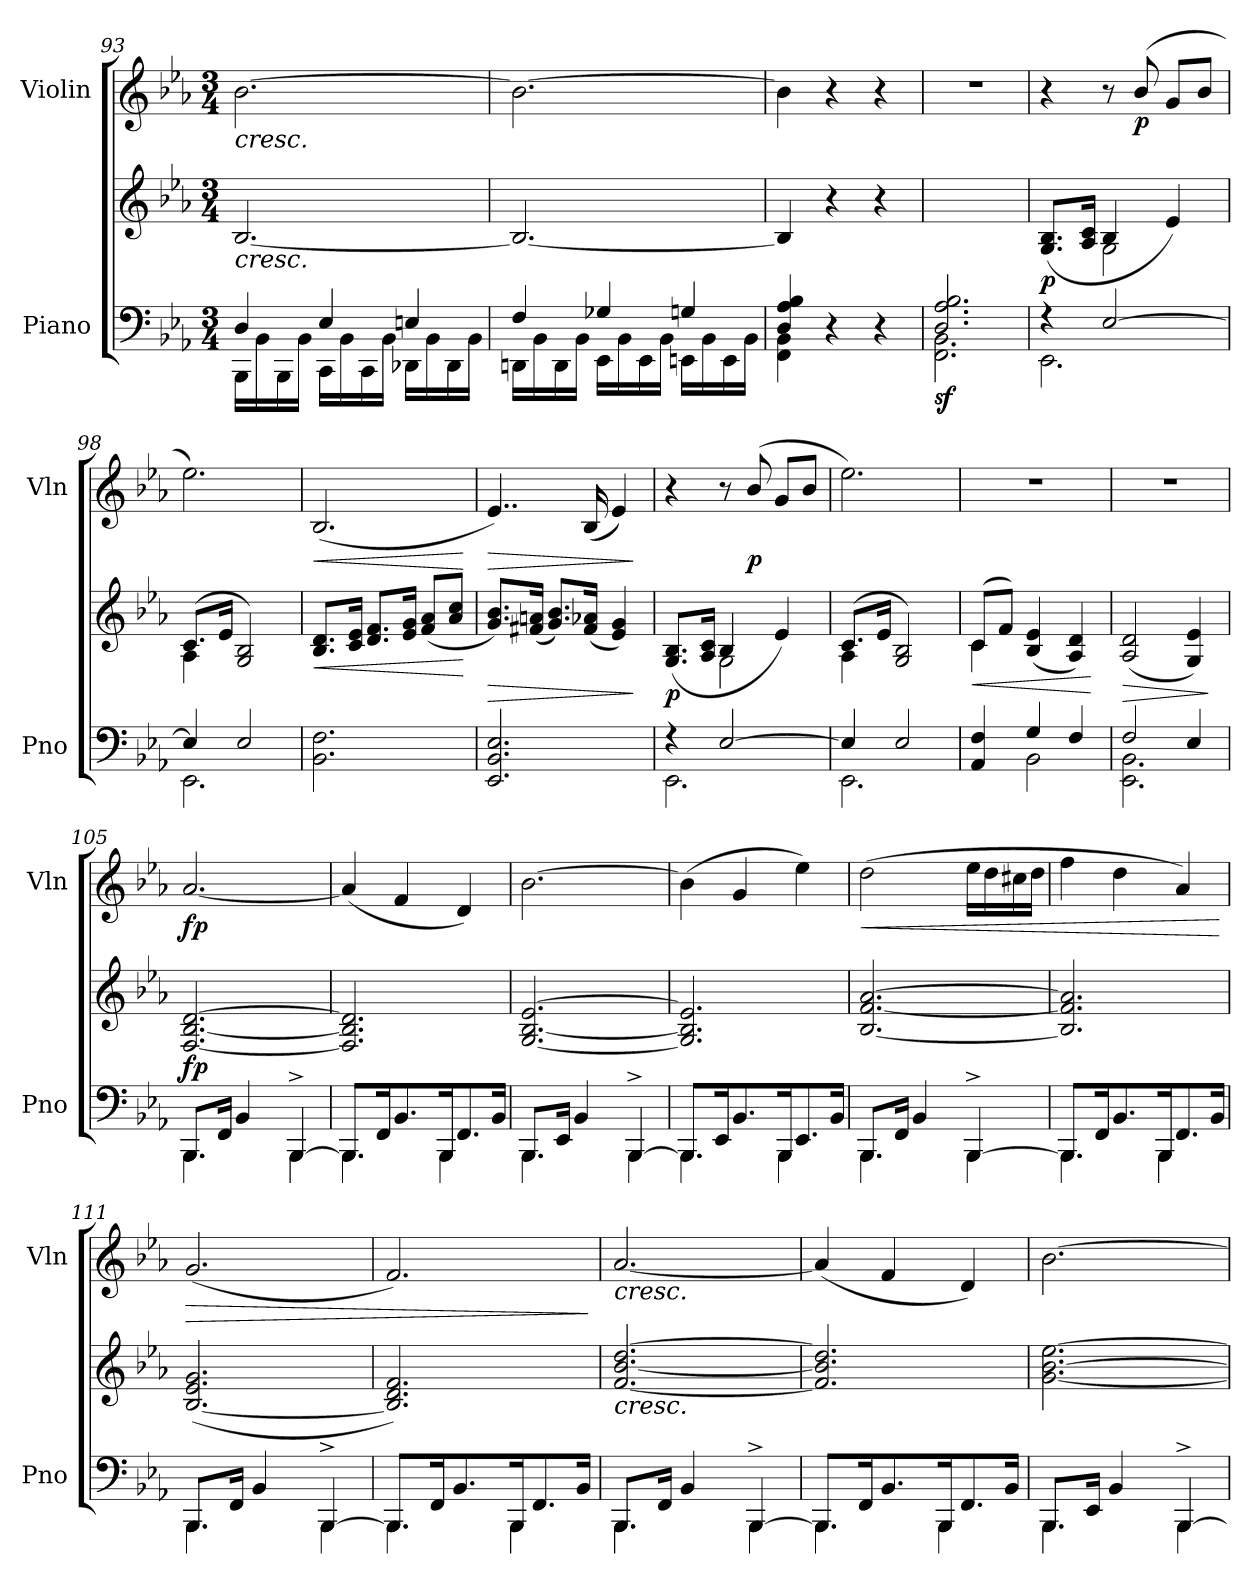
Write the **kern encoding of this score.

**kern	**kern	**dynam	**kern	**dynam
*part2	*part2	*part2	*part1	*part1
*staff3	*staff2	*staff2/3	*staff1	*staff1
*I"Piano	*	*	*I"Violin	*
*I'Pno	*	*	*I'Vln	*
*clefF4	*clefG2	*	*clefG2	*
*k[b-e-a-]	*k[b-e-a-]	*	*k[b-e-a-]	*
*M3/4	*M3/4	*	*M3/4	*
=93	=93	=93	=93	=93
*^	*	*	*	*
!	!	!	!	!LO:TX:b:i:t=cresc.	!
!	!	!LO:TX:b:i:t=cresc.	!	!	!
4D/	16BBB-\LL	[2.B-/	.	[2.b-\	.
.	16BB-\	.	.	.	.
.	16BBB-\	.	.	.	.
.	16BB-\JJ	.	.	.	.
4E-/	16CC\LL	.	.	.	.
.	16BB-\	.	.	.	.
.	16CC\	.	.	.	.
.	16BB-\JJ	.	.	.	.
4En/	16DD-X\LL	.	.	.	.
.	16BB-\	.	.	.	.
.	16DD-\	.	.	.	.
.	16BB-\JJ	.	.	.	.
!!LO:LB:g=z
=94	=94	=94	=94	=94	=94
4F/	16DDn\LL	2.B-/_	.	2.b-\_	.
.	16BB-\	.	.	.	.
.	16DD\	.	.	.	.
.	16BB-\JJ	.	.	.	.
4G-X/	16EE-\LL	.	.	.	.
.	16BB-\	.	.	.	.
.	16EE-\	.	.	.	.
.	16BB-\JJ	.	.	.	.
4Gn/	16EEn\LL	.	.	.	.
.	16BB-\	.	.	.	.
.	16EE\	.	.	.	.
.	16BB-\JJ	.	.	.	.
=95	=95	=95	=95	=95	=95
4D/ 4A-/ 4B-/	4FF\ 4BB-\	4B-/]	.	4b-\]	.
4r	4ryy	4r	.	4r	.
4r	4ryy	4r	.	4r	.
=96	=96	=96	=96	=96	=96
!	!	!	!LO:DY:b=2	!	!
2.D/ 2.A-/ 2.B-/	2.FF\ 2.BB-\	2.ryy	sf	2.r	.
=97	=97	=97	=97	=97	=97
*	*	*^	*	*	*
!	!	!	!	!LO:DY:b	!	!
4r	2.EE-\	(>8.G/ 8.B-/L	4ryy	p	4r	.
.	.	16A-/ 16c/Jk	.	.	.	.
[2E-/	.	4B-/	2G\	.	8r	.
!	!	!	!	!	!	!LO:DY:b
.	.	.	.	.	(<8b-/	p
.	.	4e-/)	.	.	8g/L	.
.	.	.	.	.	8b-/J	.
=98	=98	=98	=98	=98	=98	=98
4E-/]	2.EE-\	(>8.c/L	4A-\	.	2.ee-\)	.
.	.	16e-/Jk	.	.	.	.
2E-/	.	2G/ 2B-/)	2ryy	.	.	.
*v	*v	*	*	*	*	*
=99	=99	=99	=99	=99	=99
!	!	!	!LO:HP:b	!	!LO:HP:b
*	*v	*v	*	*	*
2.BB-\ 2.F\	8.B-/ 8.d/L	<	(<2.B-/	<
.	16c/ 16e-/Jk	.	.	.
.	8.d/ 8.f/L	.	.	.
.	16e-/ 16g/Jk	.	.	.
.	(<8f/ 8a-/L	.	.	.
.	8a-/ 8cc/J	.	.	.
.	.	[	.	[
=100	=100	=100	=100	=100
!	!	!LO:HP:b	!	!LO:HP:b
2.EE-/ 2.BB-/ 2.E-/	8.g/ 8.b-/L)	>	4..e-/)	>
.	(<16f#X/ 16an/Jk	.	.	.
.	8.g/ 8.b-/L)	.	.	.
.	(<16f#/ 16a-X/Jk	.	(<16B-/	.
.	4e-/ 4g/)	.	4e-/)	.
.	.	]	.	]
!!LO:LB:g=z
=101	=101	=101	=101	=101
*^	*^	*	*	*
!	!	!	!	!LO:DY:b	!	!
4r	2.EE-\	(>8.G/ 8.B-/L	4ryy	p	4r	.
.	.	16A-/ 16c/Jk	.	.	.	.
[2E-/	.	4B-/	2G\	.	8r	.
!	!	!	!	!	!	!LO:DY:b
.	.	.	.	.	(<8b-/	p
.	.	4e-/)	.	.	8g/L	.
.	.	.	.	.	8b-/J	.
=102	=102	=102	=102	=102	=102	=102
4E-/]	2.EE-\	(>8.c/L	4A-\	.	2.ee-\)	.
.	.	16e-/Jk	.	.	.	.
2E-/	.	2G/ 2B-/)	2ryy	.	.	.
=103	=103	=103	=103	=103	=103	=103
!	!	!	!	!LO:HP:b	!	!
4AA-/ 4F/	4ryy	(>8c/L	4c\	<	2.r	.
.	.	8f/J)	.	.	.	.
4G/	2BB-\	(<4B-/ 4e-/	2ryy	.	.	.
4F/	.	4A-/ 4d/)	.	.	.	.
*v	*v	*	*	*	*	*
*	*v	*v	*	*	*
.	.	[	.	.
=104	=104	=104	=104	=104
*^	*	*	*	*
!	!	!	!LO:HP:b	!	!
2F/	2.EE-\ 2.BB-\	(<2A-/ 2d/	>	2.r	.
4E-/	.	4G/ 4e-/)	.	.	.
*v	*v	*	*	*	*
.	.	]	.	.
=105	=105	=105	=105	=105
*^	*	*	*	*
!	!	!	!LO:DY:b	!	!LO:DY:b
8.BBB-/L	4.BBB-\	[2.F/ [2.B-/ [2.d/	fp	[2.a-/	fp
16FF/Jk	.	.	.	.	.
4BB-/	.	.	.	.	.
.	8ryy	.	.	.	.
[4BBB-^/	4BBB-\	.	.	.	.
=106	=106	=106	=106	=106	=106
8.BBB-/L]	4.BBB-\	2.F/] 2.B-/] 2.d/]	.	(<4a-/]	.
16FF/K	.	.	.	.	.
8.BB-/	.	.	.	4f/	.
.	16ryy	.	.	.	.
16BBB-/K	4BBB-\	.	.	.	.
8.FF/	.	.	.	4d/)	.
16BB-/Jk	16ryy	.	.	.	.
=107	=107	=107	=107	=107	=107
8.BBB-/L	4.BBB-\	[2.G/ [2.B-/ [2.e-/	.	[2.b-\	.
16EE-/Jk	.	.	.	.	.
4BB-/	.	.	.	.	.
.	8ryy	.	.	.	.
[4BBB-^/	4BBB-\	.	.	.	.
=108	=108	=108	=108	=108	=108
8.BBB-/L]	4.BBB-\	2.G/] 2.B-/] 2.e-/]	.	(>4b-\]	.
16EE-/K	.	.	.	.	.
8.BB-/	.	.	.	4g/	.
.	16ryy	.	.	.	.
16BBB-/K	4BBB-\	.	.	.	.
8.EE-/	.	.	.	4ee-\)	.
16BB-/Jk	16ryy	.	.	.	.
!!LO:LB:g=z
=109	=109	=109	=109	=109	=109
!	!	!	!	!	!LO:HP:b
8.BBB-/L	4.BBB-\	[2.B-/ [2.f/ [2.a-/	.	(>2dd\	<
16FF/Jk	.	.	.	.	.
4BB-/	.	.	.	.	.
.	8ryy	.	.	.	.
[4BBB-^/	4BBB-\	.	.	16ee-\LL	.
.	.	.	.	16dd\	.
.	.	.	.	16cc#X\	.
.	.	.	.	16dd\JJ	.
=110	=110	=110	=110	=110	=110
8.BBB-/L]	4.BBB-\	2.B-/] 2.f/] 2.a-/]	.	4ff\	.
16FF/K	.	.	.	.	.
8.BB-/	.	.	.	4dd\	.
.	16ryy	.	.	.	.
16BBB-/K	4BBB-\	.	.	.	.
8.FF/	.	.	.	4a-/)	.
16BB-/Jk	16ryy	.	.	.	.
*v	*v	*	*	*	*
.	.	.	.	[
=111	=111	=111	=111	=111
*^	*	*	*	*
!	!	!	!	!	!LO:HP:b
8.BBB-/L	4.BBB-\	(>[2.B-/ 2.e-/ 2.g/	.	(<2.g/	>
16FF/Jk	.	.	.	.	.
4BB-/	.	.	.	.	.
.	8ryy	.	.	.	.
[4BBB-^/	4BBB-\	.	.	.	.
=112	=112	=112	=112	=112	=112
8.BBB-/L]	4.BBB-\	2.B-/] 2.d/ 2.f/)	.	2.f/)	.
16FF/K	.	.	.	.	.
8.BB-/	.	.	.	.	.
.	16ryy	.	.	.	.
16BBB-/K	4BBB-\	.	.	.	.
8.FF/	.	.	.	.	.
16BB-/Jk	16ryy	.	.	.	.
*v	*v	*	*	*	*
.	.	.	.	]
=113	=113	=113	=113	=113
*^	*	*	*	*
!	!	!	!	!LO:TX:b:i:t=cresc.	!
!	!	!LO:TX:b:i:t=cresc.	!	!	!
8.BBB-/L	4.BBB-\	[2.f/ [2.b-/ [2.dd/	.	[2.a-/	.
16FF/Jk	.	.	.	.	.
4BB-/	.	.	.	.	.
.	8ryy	.	.	.	.
[4BBB-^/	4BBB-\	.	.	.	.
=114	=114	=114	=114	=114	=114
8.BBB-/L]	4.BBB-\	2.f/] 2.b-/] 2.dd/]	.	(<4a-/]	.
16FF/K	.	.	.	.	.
8.BB-/	.	.	.	4f/	.
.	16ryy	.	.	.	.
16BBB-/K	4BBB-\	.	.	.	.
8.FF/	.	.	.	4d/)	.
16BB-/Jk	16ryy	.	.	.	.
=115	=115	=115	=115	=115	=115
8.BBB-/L	4.BBB-\	[2.g\ [2.b-\ [2.ee-\	.	[2.b-\	.
16EE-/Jk	.	.	.	.	.
4BB-/	.	.	.	.	.
.	8ryy	.	.	.	.
[4BBB-^/	4BBB-\	.	.	.	.
*v	*v	*	*	*	*
=	=	=	=	=
*-	*-	*-	*-	*-
